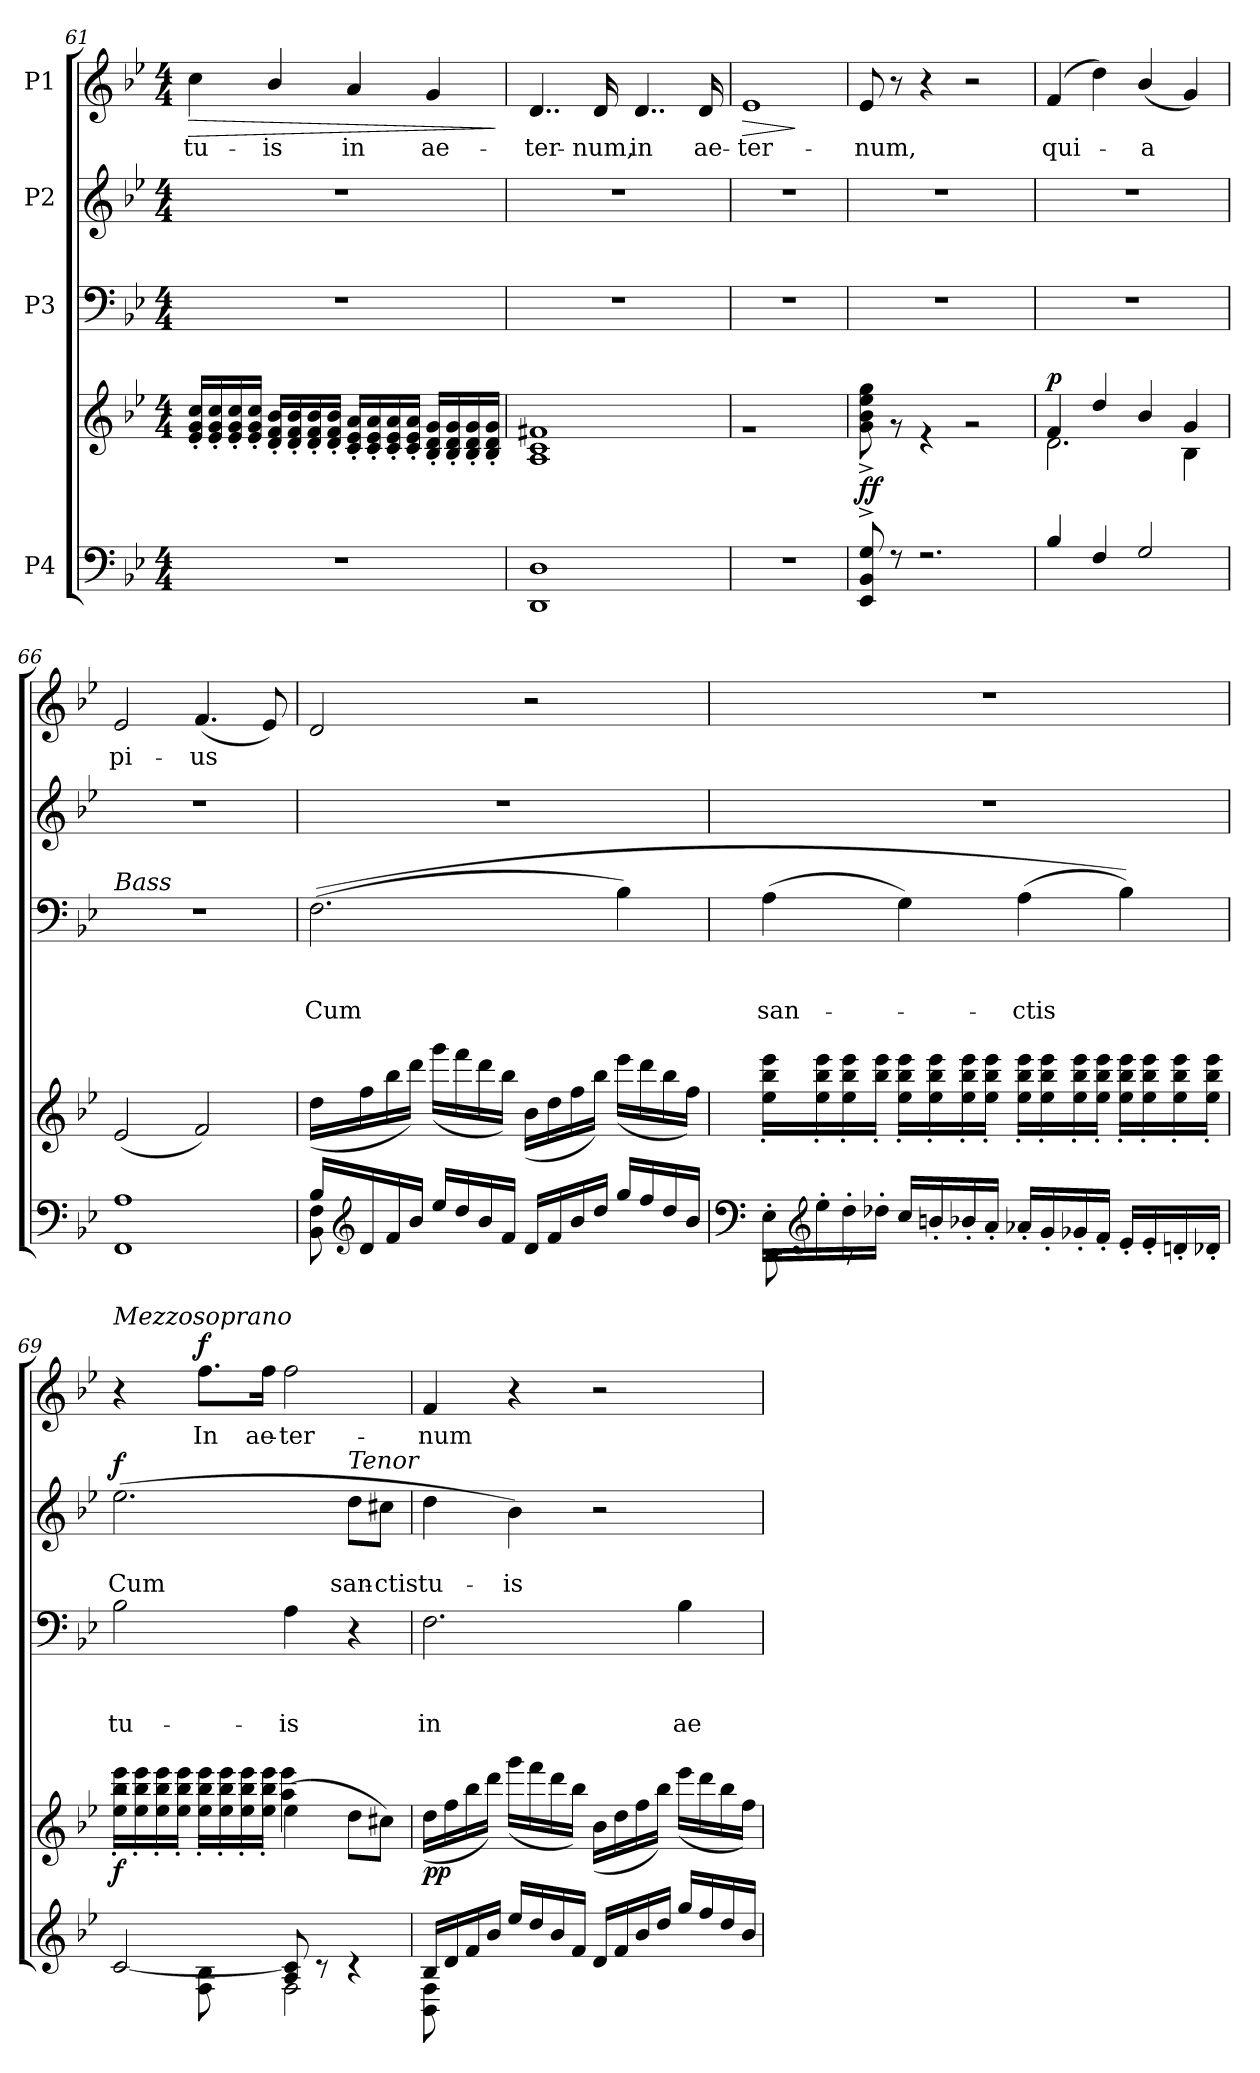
**kern	**kern	**dynam	**kern	**text	**text	**text	**kern	**text	**text	**dynam	**kern	**text	**dynam
*part4	*part4	*part4	*part3	*part3	*part3	*part3	*part2	*part2	*part2	*part2	*part1	*part1	*part1
*staff5	*staff4	*staff4/5	*staff3	*staff3	*staff3	*staff3	*staff2	*staff2	*staff2	*staff2	*staff1	*staff1	*staff1
*I"P4	*	*	*I"P3	*	*	*	*I"P2	*	*	*	*I"P1	*	*
*clefF4	*clefG2	*	*clefF4	*	*	*	*clefG2	*	*	*	*clefG2	*	*
*	*	*	*	*	*	*	*ITrd7c12	*	*	*	*	*	*
*k[b-e-]	*k[b-e-]	*	*k[b-e-]	*	*	*	*k[b-e-]	*	*	*	*k[b-e-]	*	*
*B-:	*B-:	*	*B-:	*	*	*	*B-:	*	*	*	*B-:	*	*
*M4/4	*M4/4	*	*M4/4	*	*	*	*M4/4	*	*	*	*M4/4	*	*
=61	=61	=61	=61	=61	=61	=61	=61	=61	=61	=61	=61	=61	=61
*^	*^	*	*	*	*	*	*	*	*	*	*	*	*
!	!	!	!	!	!	!	!	!	!	!	!	!	!	!LO:LY:b	!LO:HP:b
1r	1ryy	1ryy	16e-/'> 16g/'> 16cc/'>LL	.	1r	.	.	.	1r	.	.	.	4cc\	tu-	>
.	.	.	16e-/'> 16g/'> 16cc/'>	.	.	.	.	.	.	.	.	.	.	.	.
.	.	.	16e-/'> 16g/'> 16cc/'>	.	.	.	.	.	.	.	.	.	.	.	.
.	.	.	16e-/'> 16g/'> 16cc/'>JJ	.	.	.	.	.	.	.	.	.	.	.	.
!	!	!	!	!	!	!	!	!	!	!	!	!	!	!LO:LY:b	!
.	.	.	16d/'> 16f/'> 16b-/'>LL	.	.	.	.	.	.	.	.	.	4b-/	-is	.
.	.	.	16d/'> 16f/'> 16b-/'>	.	.	.	.	.	.	.	.	.	.	.	.
.	.	.	16d/'> 16f/'> 16b-/'>	.	.	.	.	.	.	.	.	.	.	.	.
.	.	.	16d/'> 16f/'> 16b-/'>JJ	.	.	.	.	.	.	.	.	.	.	.	.
!	!	!	!	!	!	!	!	!	!	!	!	!	!	!LO:LY:b	!
.	.	.	16c/'> 16e-/'> 16a/'>LL	.	.	.	.	.	.	.	.	.	4a/	in	.
.	.	.	16c/'> 16e-/'> 16a/'>	.	.	.	.	.	.	.	.	.	.	.	.
.	.	.	16c/'> 16e-/'> 16a/'>	.	.	.	.	.	.	.	.	.	.	.	.
.	.	.	16c/'> 16e-/'> 16a/'>JJ	.	.	.	.	.	.	.	.	.	.	.	.
!	!	!	!	!	!	!	!	!	!	!	!	!	!	!LO:LY:b	!
.	.	.	16B-/'> 16d/'> 16g/'>LL	.	.	.	.	.	.	.	.	.	4g/	ae-	.
.	.	.	16B-/'> 16d/'> 16g/'>	.	.	.	.	.	.	.	.	.	.	.	.
.	.	.	16B-/'> 16d/'> 16g/'>	.	.	.	.	.	.	.	.	.	.	.	.
.	.	.	16B-/'> 16d/'> 16g/'>JJ	.	.	.	.	.	.	.	.	.	.	.	.
*v	*v	*	*	*	*	*	*	*	*	*	*	*	*	*	*
*	*v	*v	*	*	*	*	*	*	*	*	*	*	*	*
.	.	.	.	.	.	.	.	.	.	.	.	.	]
=62	=62	=62	=62	=62	=62	=62	=62	=62	=62	=62	=62	=62	=62
*^	*^	*	*	*	*	*	*	*	*	*	*	*	*
!	!	!	!	!	!	!	!	!	!	!	!	!	!	!LO:LY:b	!
1DD 1D	1ryy	1ryy	1A 1c 1f#X	.	1r	.	.	.	1r	.	.	.	4..d/	-ter-	.
!	!	!	!	!	!	!	!	!	!	!	!	!	!	!LO:LY:b	!
.	.	.	.	.	.	.	.	.	.	.	.	.	16d/	-num,	.
!	!	!	!	!	!	!	!	!	!	!	!	!	!	!LO:LY:b	!
.	.	.	.	.	.	.	.	.	.	.	.	.	4..d/	in	.
!	!	!	!	!	!	!	!	!	!	!	!	!	!	!LO:LY:b	!
.	.	.	.	.	.	.	.	.	.	.	.	.	16d/	ae-	.
=63	=63	=63	=63	=63	=63	=63	=63	=63	=63	=63	=63	=63	=63	=63	=63
!	!	!	!	!	!	!	!	!	!	!	!	!	!	!LO:LY:b	!LO:HP:b
1r	1ryy	1ryy	1r	.	1r	.	.	.	1r	.	.	.	1e-	-ter-	>
*v	*v	*	*	*	*	*	*	*	*	*	*	*	*	*	*
*	*v	*v	*	*	*	*	*	*	*	*	*	*	*	*
.	.	.	.	.	.	.	.	.	.	.	.	.	]
=64	=64	=64	=64	=64	=64	=64	=64	=64	=64	=64	=64	=64	=64
*^	*^	*	*	*	*	*	*	*	*	*	*	*	*
!	!	!	!	!LO:DY:b	!	!	!	!	!	!	!	!	!	!LO:LY:b	!
8EE-/^> 8BB-/^> 8G/^>	1ryy	1ryy	8g\^> 8b-\^> 8ee-\^> 8gg\^>	ff	1r	.	.	.	1r	.	.	.	8e-/	-num,	.
8r	.	.	8r	.	.	.	.	.	.	.	.	.	8r	.	.
2.r	.	.	4r	.	.	.	.	.	.	.	.	.	4r	.	.
.	.	.	2r	.	.	.	.	.	.	.	.	.	2r	.	.
!!LO:LB:g=z
=65	=65	=65	=65	=65	=65	=65	=65	=65	=65	=65	=65	=65	=65	=65	=65
!	!	!	!	!LO:DY:a	!	!	!	!	!	!	!	!	!	!LO:LY:b	!
4B-/	1ryy	4f/	2.d\	p	1r	.	.	.	1r	.	.	.	(>4f/	qui-	.
4F/	.	4dd/	.	.	.	.	.	.	.	.	.	.	4dd\)	.	.
!	!	!	!	!	!	!	!	!	!	!	!	!	!	!LO:LY:b	!
2G/	.	4b-/	.	.	.	.	.	.	.	.	.	.	(<4b-/	-a	.
.	.	4g/	4B-\	.	.	.	.	.	.	.	.	.	4g/)	.	.
=66	=66	=66	=66	=66	=66	=66	=66	=66	=66	=66	=66	=66	=66	=66	=66
!	!	!	!	!	!LO:TX:a:i:t=Bass	!	!	!	!	!	!	!	!	!	!
!	!	!	!	!	!	!	!	!	!	!	!	!	!	!LO:LY:b	!
1FF 1A	1ryy	1ryy	(>2e-/	.	1r	.	.	.	1r	.	.	.	2e-/	pi-	.
!	!	!	!	!	!	!	!	!	!	!	!	!	!	!LO:LY:b	!
.	.	.	2f/)	.	.	.	.	.	.	.	.	.	(<4.f/	-us	.
.	.	.	.	.	.	.	.	.	.	.	.	.	8e-/)	.	.
=67	=67	=67	=67	=67	=67	=67	=67	=67	=67	=67	=67	=67	=67	=67	=67
!	!	!	!	!	!	!	!	!LO:LY:b	!	!	!	!	!	!	!
16B-/LL	8BB-\ 8F\	1ryy	(>16dd\LL	.	(>(>2.F\	.	.	Cum	1r	.	.	.	2d/	.	.
*clefG2	*	*	*	*	*	*	*	*	*	*	*	*	*	*	*
16d/	.	.	16ff\	.	.	.	.	.	.	.	.	.	.	.	.
16f/	2..ryy	.	16bb-\	.	.	.	.	.	.	.	.	.	.	.	.
16b-/JJ	.	.	16ddd\JJ)	.	.	.	.	.	.	.	.	.	.	.	.
16ee-/LL	.	.	(>16ggg\LL	.	.	.	.	.	.	.	.	.	.	.	.
16dd/	.	.	16fff\	.	.	.	.	.	.	.	.	.	.	.	.
16b-/	.	.	16ddd\	.	.	.	.	.	.	.	.	.	.	.	.
16f/JJ	.	.	16bb-\JJ)	.	.	.	.	.	.	.	.	.	.	.	.
16d/LL	.	.	(>16b-\LL	.	.	.	.	.	.	.	.	.	2r	.	.
16f/	.	.	16dd\	.	.	.	.	.	.	.	.	.	.	.	.
16b-/	.	.	16ff\	.	.	.	.	.	.	.	.	.	.	.	.
16dd/JJ	.	.	16bb-\JJ)	.	.	.	.	.	.	.	.	.	.	.	.
16gg/LL	.	.	(>16eee-\LL	.	4B-\)	.	.	.	.	.	.	.	.	.	.
16ff/	.	.	16ddd\	.	.	.	.	.	.	.	.	.	.	.	.
16dd/	.	.	16bb-\	.	.	.	.	.	.	.	.	.	.	.	.
16b-/JJ	.	.	16ff\JJ)	.	.	.	.	.	.	.	.	.	.	.	.
=68	=68	=68	=68	=68	=68	=68	=68	=68	=68	=68	=68	=68	=68	=68	=68
*clefF4	*	*	*	*	*	*	*	*	*	*	*	*	*	*	*
!	!	!	!	!	!	!	!	!LO:LY:b	!	!	!	!	!	!	!
16E-'>\LL	8EE-\	1ryy	16ee-\'> 16bb-\'> 16eee-\'>LL	.	(>4A\	.	.	san-	1r	.	.	.	1r	.	.
*clefG2	*	*	*	*	*	*	*	*	*	*	*	*	*	*	*
16ee-'>\	.	.	16ee-\'> 16bb-\'> 16eee-\'>	.	.	.	.	.	.	.	.	.	.	.	.
16dd'>\	8rc	.	16ee-\'> 16bb-\'> 16eee-\'>	.	.	.	.	.	.	.	.	.	.	.	.
16dd-X'>\JJ	.	.	16bb-\'> 16eee-\'>JJ	.	.	.	.	.	.	.	.	.	.	.	.
16cc/LL	2.ryy	.	16ee-\'> 16bb-\'> 16eee-\'>LL	.	4G\)	.	.	.	.	.	.	.	.	.	.
16bn'</	.	.	16ee-\'> 16bb-\'> 16eee-\'>	.	.	.	.	.	.	.	.	.	.	.	.
16b-X'</	.	.	16ee-\'> 16bb-\'> 16eee-\'>	.	.	.	.	.	.	.	.	.	.	.	.
16a'</JJ	.	.	16ee-\'> 16bb-\'> 16eee-\'>JJ	.	.	.	.	.	.	.	.	.	.	.	.
!	!	!	!	!	!	!	!	!LO:LY:b	!	!	!	!	!	!	!
16a-X'</LL	.	.	16ee-\'> 16bb-\'> 16eee-\'>LL	.	(>4A\	.	.	-ctis	.	.	.	.	.	.	.
16g'</	.	.	16ee-\'> 16bb-\'> 16eee-\'>	.	.	.	.	.	.	.	.	.	.	.	.
16g-X'</	.	.	16ee-\'> 16bb-\'> 16eee-\'>	.	.	.	.	.	.	.	.	.	.	.	.
16f'</JJ	.	.	16ee-\'> 16bb-\'> 16eee-\'>JJ	.	.	.	.	.	.	.	.	.	.	.	.
16e-'</LL	.	.	16ee-\'> 16bb-\'> 16eee-\'>LL	.	4B-\))	.	.	.	.	.	.	.	.	.	.
16e-'</	.	.	16ee-\'> 16bb-\'> 16eee-\'>	.	.	.	.	.	.	.	.	.	.	.	.
16dn'</	.	.	16ee-\'> 16bb-\'> 16eee-\'>	.	.	.	.	.	.	.	.	.	.	.	.
16d-X'</JJ	.	.	16ee-\'> 16bb-\'> 16eee-\'>JJ	.	.	.	.	.	.	.	.	.	.	.	.
!!LO:LB:g=z
=69	=69	=69	=69	=69	=69	=69	=69	=69	=69	=69	=69	=69	=69	=69	=69
!	!	!	!	!	!	!	!	!	!	!	!	!	!LO:TX:a:i:t=Mezzosoprano	!	!
!	!	!	!	!LO:DY:b	!	!	!	!LO:LY:b	!	!	!LO:LY:b	!LO:DY:a	!	!	!
4ryy	[>2c/	2raa	16ee-\'< 16bb-\'< 16eee-\'<LL	f	2B-\	.	.	tu-	(>2.e-\	.	Cum	f	4r	.	.
.	.	.	16ee-\'< 16bb-\'< 16eee-\'<	.	.	.	.	.	.	.	.	.	.	.	.
.	.	.	16ee-\'< 16bb-\'< 16eee-\'<	.	.	.	.	.	.	.	.	.	.	.	.
.	.	.	16ee-\'< 16bb-\'< 16eee-\'<JJ	.	.	.	.	.	.	.	.	.	.	.	.
!	!	!	!	!	!	!	!	!	!	!	!	!	!	!LO:LY:b	!LO:DY:a
8F\ 8B-\	.	.	16ee-\'< 16bb-\'< 16eee-\'<LL	.	.	.	.	.	.	.	.	.	8.ff\L	In	f
.	.	.	16ee-\'< 16bb-\'< 16eee-\'<	.	.	.	.	.	.	.	.	.	.	.	.
8ryy	.	.	16ee-\'< 16bb-\'< 16eee-\'<	.	.	.	.	.	.	.	.	.	.	.	.
!	!	!	!	!	!	!	!	!	!	!	!	!	!	!LO:LY:b	!
.	.	.	16ee-\'< 16bb-\'< 16eee-\'<JJ	.	.	.	.	.	.	.	.	.	16ff\Jk	ae-	.
!	!	!	!	!	!	!	!	!LO:LY:b	!	!	!	!	!	!LO:LY:b	!
2F\	8A/ 8c/]	(<4ee-\	4aa\ 4eee-\	.	4A\	.	.	-is	.	.	.	.	2ff\	-ter-	.
.	8rc	.	.	.	.	.	.	.	.	.	.	.	.	.	.
!	!	!	!	!	!	!	!	!	!LO:TX:a:i:t=Tenor	!	!	!	!	!	!
!	!	!	!	!	!	!	!	!	!	!	!LO:LY:b	!	!	!	!
.	4rc	8dd\L	4ryy	.	4r	.	.	.	8d\L	.	san-	.	.	.	.
!	!	!	!	!	!	!	!	!	!	!	!LO:LY:b	!	!	!	!
.	.	8cc#X\J)	.	.	.	.	.	.	8c#X\J	.	-ctis	.	.	.	.
=70	=70	=70	=70	=70	=70	=70	=70	=70	=70	=70	=70	=70	=70	=70	=70
!	!	!	!	!LO:DY:b	!	!	!	!LO:LY:b	!	!	!LO:LY:b	!	!	!LO:LY:b	!
16B-/LL	8BB-\ 8F\	1ryy	(>16dd\LL	pp	2.F\	.	.	in	4d\	.	tu-	.	4f/	-num	.
16d/	.	.	16ff\	.	.	.	.	.	.	.	.	.	.	.	.
16f/	2..ryy	.	16bb-\	.	.	.	.	.	.	.	.	.	.	.	.
16b-/JJ	.	.	16ddd\JJ)	.	.	.	.	.	.	.	.	.	.	.	.
!	!	!	!	!	!	!	!	!	!	!	!LO:LY:b	!	!	!	!
16ee-/LL	.	.	(>16ggg\LL	.	.	.	.	.	4B-\)	.	-is	.	4r	.	.
16dd/	.	.	16fff\	.	.	.	.	.	.	.	.	.	.	.	.
16b-/	.	.	16ddd\	.	.	.	.	.	.	.	.	.	.	.	.
16f/JJ	.	.	16bb-\JJ)	.	.	.	.	.	.	.	.	.	.	.	.
16d/LL	.	.	(>16b-\LL	.	.	.	.	.	2r	.	.	.	2r	.	.
16f/	.	.	16dd\	.	.	.	.	.	.	.	.	.	.	.	.
16b-/	.	.	16ff\	.	.	.	.	.	.	.	.	.	.	.	.
16dd/JJ	.	.	16bb-\JJ)	.	.	.	.	.	.	.	.	.	.	.	.
!	!	!	!	!	!	!	!	!LO:LY:b	!	!	!	!	!	!	!
16gg/LL	.	.	(>16eee-\LL	.	4B-\	.	.	ae-	.	.	.	.	.	.	.
16ff/	.	.	16ddd\	.	.	.	.	.	.	.	.	.	.	.	.
16dd/	.	.	16bb-\	.	.	.	.	.	.	.	.	.	.	.	.
16b-/JJ	.	.	16ff\JJ)	.	.	.	.	.	.	.	.	.	.	.	.
*v	*v	*	*	*	*	*	*	*	*	*	*	*	*	*	*
*	*v	*v	*	*	*	*	*	*	*	*	*	*	*	*
=	=	=	=	=	=	=	=	=	=	=	=	=	=
*-	*-	*-	*-	*-	*-	*-	*-	*-	*-	*-	*-	*-	*-
